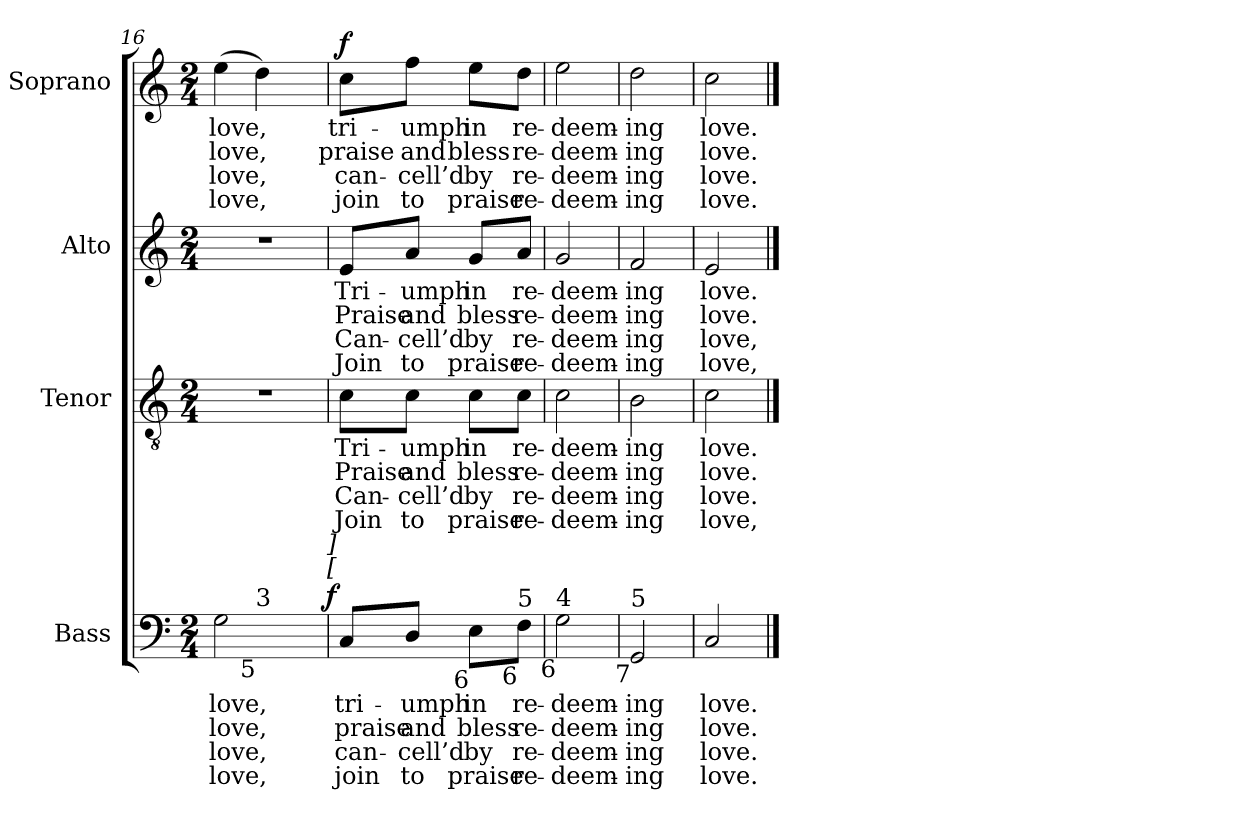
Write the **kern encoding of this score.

**kern	**text	**text	**text	**text	**dynam	**kern	**text	**text	**text	**text	**kern	**text	**text	**text	**text	**kern	**text	**text	**text	**text	**dynam
*part4	*part4	*part4	*part4	*part4	*part4	*part3	*part3	*part3	*part3	*part3	*part2	*part2	*part2	*part2	*part2	*part1	*part1	*part1	*part1	*part1	*part1
*staff4	*staff4	*staff4	*staff4	*staff4	*staff4	*staff3	*staff3	*staff3	*staff3	*staff3	*staff2	*staff2	*staff2	*staff2	*staff2	*staff1	*staff1	*staff1	*staff1	*staff1	*staff1
*I"Bass	*	*	*	*	*	*I"Tenor	*	*	*	*	*I"Alto	*	*	*	*	*I"Soprano	*	*	*	*	*
*I'B.	*	*	*	*	*	*I'T.	*	*	*	*	*I'A.	*	*	*	*	*I'S.	*	*	*	*	*
*clefF4	*	*	*	*	*	*clefGv2	*	*	*	*	*clefG2	*	*	*	*	*clefG2	*	*	*	*	*
*	*	*	*	*	*	*ITrd7c12	*	*	*	*	*	*	*	*	*	*	*	*	*	*	*
*k[]	*	*	*	*	*	*k[]	*	*	*	*	*k[]	*	*	*	*	*k[]	*	*	*	*	*
*C:	*	*	*	*	*	*C:	*	*	*	*	*C:	*	*	*	*	*C:	*	*	*	*	*
*M2/4	*	*	*	*	*	*M2/4	*	*	*	*	*M2/4	*	*	*	*	*M2/4	*	*	*	*	*
=16	=16	=16	=16	=16	=16	=16	=16	=16	=16	=16	=16	=16	=16	=16	=16	=16	=16	=16	=16	=16	=16
!	!LO:LY:b:color=#000000	!LO:LY:b:color=#000000	!LO:LY:b:color=#000000	!LO:LY:b:color=#000000	!	!LO:N:vis=1	!	!	!	!	!LO:N:vis=1	!	!	!	!	!	!	!	!	!	!
!LO:TX:b:rj:t=6	!	!	!	!	!	!	!	!	!	!	!	!	!	!	!	!	!	!	!	!	!
!LO:TX:t=4	!	!	!	!	!	!	!	!	!	!	!	!	!	!	!	!	!	!	!	!	!
!	!	!	!	!	!	!	!	!	!	!	!	!	!	!	!	!	!LO:LY:b:color=#000000	!LO:LY:b:color=#000000	!LO:LY:b:color=#000000	!LO:LY:b:color=#000000	!
*^	*	*	*	*	*	*	*	*	*	*	*	*	*	*	*	*	*	*	*	*	*
2Gi\	4ryy	love,	love,	love,	love,	.	2r	.	.	.	.	2r	.	.	.	.	(4eei\	love,	love,	love,	love,	.
!	!LO:TX:b:rj:t=5	!	!	!	!	!	!	!	!	!	!	!	!	!	!	!	!	!	!	!	!	!
!	!LO:TX:t=3	!	!	!	!	!	!	!	!	!	!	!	!	!	!	!	!	!	!	!	!	!
.	8ryy	.	.	.	.	.	.	.	.	.	.	.	.	.	.	.	4ddi\)	.	.	.	.	.
.	16ryy	.	.	.	.	.	.	.	.	.	.	.	.	.	.	.	.	.	.	.	.	.
.	32ryy	.	.	.	.	.	.	.	.	.	.	.	.	.	.	.	.	.	.	.	.	.
.	64ryy	.	.	.	.	.	.	.	.	.	.	.	.	.	.	.	.	.	.	.	.	.
.	128...ryy	.	.	.	.	.	.	.	.	.	.	.	.	.	.	.	.	.	.	.	.	.
!	!LO:TX:a:i:t=[	!	!	!	!	!	!	!	!	!	!	!	!	!	!	!	!	!	!	!	!	!
!	!LO:TX:a:i:t=]	!	!	!	!	!	!	!	!	!	!	!	!	!	!	!	!	!	!	!	!	!
.	1024ryy	.	.	.	.	f	.	.	.	.	.	.	.	.	.	.	.	.	.	.	.	.
*v	*v	*	*	*	*	*	*	*	*	*	*	*	*	*	*	*	*	*	*	*	*	*
=17	=17	=17	=17	=17	=17	=17	=17	=17	=17	=17	=17	=17	=17	=17	=17	=17	=17	=17	=17	=17	=17
*^	*	*	*	*	*	*	*	*	*	*	*	*	*	*	*	*	*	*	*	*	*
!	!	!LO:LY:b:color=#000000	!LO:LY:b:color=#000000	!LO:LY:b:color=#000000	!LO:LY:b:color=#000000	!	!	!	!	!	!	!	!	!	!	!	!	!	!	!	!	!
*v	*v	*	*	*	*	*	*	*	*	*	*	*	*	*	*	*	*	*	*	*	*	*
*^	*	*	*	*	*	*	*	*	*	*	*	*	*	*	*	*	*	*	*	*	*
!	!	!	!	!	!	!	!	!LO:LY:b:color=#000000	!LO:LY:b:color=#000000	!LO:LY:b:color=#000000	!LO:LY:b:color=#000000	!	!	!	!	!	!	!	!	!	!	!
*v	*v	*	*	*	*	*	*	*	*	*	*	*	*	*	*	*	*	*	*	*	*	*
*^	*	*	*	*	*	*	*	*	*	*	*	*	*	*	*	*	*	*	*	*	*
!	!	!	!	!	!	!	!	!	!	!	!	!	!LO:LY:b:color=#000000	!LO:LY:b:color=#000000	!LO:LY:b:color=#000000	!LO:LY:b:color=#000000	!	!	!	!	!	!
*v	*v	*	*	*	*	*	*	*	*	*	*	*	*	*	*	*	*	*	*	*	*	*
*^	*	*	*	*	*	*	*	*	*	*	*	*	*	*	*	*	*	*	*	*	*
!	!	!	!	!	!	!	!	!	!	!	!	!	!	!	!	!	!	!LO:LY:b:color=#000000	!LO:LY:b:color=#000000	!LO:LY:b:color=#000000	!LO:LY:b:color=#000000	!
*v	*v	*	*	*	*	*	*	*	*	*	*	*	*	*	*	*	*	*	*	*	*	*
8Ci/L	tri-	praise	can-	join	.	8Ci\L	Tri-	Praise	Can-	-Join	8ei/L	Tri-	Praise	Can-	-Join	8cci\L	tri-	praise	can-	-join	f
!	!LO:LY:b:color=#000000	!LO:LY:b:color=#000000	!LO:LY:b:color=#000000	!LO:LY:b:color=#000000	!	!	!	!	!	!	!	!	!	!	!	!	!	!	!	!	!
!	!	!	!	!	!	!	!LO:LY:b:color=#000000	!LO:LY:b:color=#000000	!LO:LY:b:color=#000000	!LO:LY:b:color=#000000	!	!	!	!	!	!	!	!	!	!	!
!	!	!	!	!	!	!	!	!	!	!	!	!LO:LY:b:color=#000000	!LO:LY:b:color=#000000	!LO:LY:b:color=#000000	!LO:LY:b:color=#000000	!	!	!	!	!	!
!	!	!	!	!	!	!	!	!	!	!	!	!	!	!	!	!	!LO:LY:b:color=#000000	!LO:LY:b:color=#000000	!LO:LY:b:color=#000000	!LO:LY:b:color=#000000	!
8Di/J	-umph	and	cell’d	-to	.	8Ci\J	-umph	and	cell’d	to	8ai/J	-umph	and	cell’d	to	8ffi\J	-umph	and	cell’d	to	.
!	!LO:LY:b:color=#000000	!LO:LY:b:color=#000000	!LO:LY:b:color=#000000	!LO:LY:b:color=#000000	!	!	!	!	!	!	!	!	!	!	!	!	!	!	!	!	!
!	!	!	!	!	!	!	!LO:LY:b:color=#000000	!LO:LY:b:color=#000000	!LO:LY:b:color=#000000	!LO:LY:b:color=#000000	!	!	!	!	!	!	!	!	!	!	!
!	!	!	!	!	!	!	!	!	!	!	!	!LO:LY:b:color=#000000	!LO:LY:b:color=#000000	!LO:LY:b:color=#000000	!LO:LY:b:color=#000000	!	!	!	!	!	!
!LO:TX:b:rj:t=6	!	!	!	!	!	!	!	!	!	!	!	!	!	!	!	!	!	!	!	!	!
!	!	!	!	!	!	!	!	!	!	!	!	!	!	!	!	!	!LO:LY:b:color=#000000	!LO:LY:b:color=#000000	!LO:LY:b:color=#000000	!LO:LY:b:color=#000000	!
8Ei\L	in	bless	by	praise	.	8Ci\L	in	bless	by	praise	8gi/L	in	bless	by	praise	8eei\L	in	bless	by	praise	.
!	!LO:LY:b:color=#000000	!LO:LY:b:color=#000000	!LO:LY:b:color=#000000	!LO:LY:b:color=#000000	!	!	!	!	!	!	!	!	!	!	!	!	!	!	!	!	!
!	!	!	!	!	!	!	!LO:LY:b:color=#000000	!LO:LY:b:color=#000000	!LO:LY:b:color=#000000	!LO:LY:b:color=#000000	!	!	!	!	!	!	!	!	!	!	!
!	!	!	!	!	!	!	!	!	!	!	!	!LO:LY:b:color=#000000	!LO:LY:b:color=#000000	!LO:LY:b:color=#000000	!LO:LY:b:color=#000000	!	!	!	!	!	!
!LO:TX:b:rj:t=6	!	!	!	!	!	!	!	!	!	!	!	!	!	!	!	!	!	!	!	!	!
!LO:TX:t=5	!	!	!	!	!	!	!	!	!	!	!	!	!	!	!	!	!	!	!	!	!
!	!	!	!	!	!	!	!	!	!	!	!	!	!	!	!	!	!LO:LY:b:color=#000000	!LO:LY:b:color=#000000	!LO:LY:b:color=#000000	!LO:LY:b:color=#000000	!
8Fi\J	re-	re-	-re-	re-	.	8Ci\J	re-	re-	re-	-re-	8ai/J	re-	re-	re-	-re-	8ddi\J	re-	re-	re-	-re-	.
=18	=18	=18	=18	=18	=18	=18	=18	=18	=18	=18	=18	=18	=18	=18	=18	=18	=18	=18	=18	=18	=18
!	!LO:LY:b:color=#000000	!LO:LY:b:color=#000000	!LO:LY:b:color=#000000	!LO:LY:b:color=#000000	!	!	!	!	!	!	!	!	!	!	!	!	!	!	!	!	!
!	!	!	!	!	!	!	!LO:LY:b:color=#000000	!LO:LY:b:color=#000000	!LO:LY:b:color=#000000	!LO:LY:b:color=#000000	!	!	!	!	!	!	!	!	!	!	!
!	!	!	!	!	!	!	!	!	!	!	!	!LO:LY:b:color=#000000	!LO:LY:b:color=#000000	!LO:LY:b:color=#000000	!LO:LY:b:color=#000000	!	!	!	!	!	!
!LO:TX:b:rj:t=6	!	!	!	!	!	!	!	!	!	!	!	!	!	!	!	!	!	!	!	!	!
!LO:TX:t=4	!	!	!	!	!	!	!	!	!	!	!	!	!	!	!	!	!	!	!	!	!
!	!	!	!	!	!	!	!	!	!	!	!	!	!	!	!	!	!LO:LY:b:color=#000000	!LO:LY:b:color=#000000	!LO:LY:b:color=#000000	!LO:LY:b:color=#000000	!
2Gi\	-deem-	-deem-	-deem-	-deem-	.	2Ci\	-deem-	-deem-	-deem-	-deem-	2gi/	-deem-	-deem-	-deem-	-deem-	2eei\	-deem-	-deem-	-deem-	-deem-	.
=19	=19	=19	=19	=19	=19	=19	=19	=19	=19	=19	=19	=19	=19	=19	=19	=19	=19	=19	=19	=19	=19
!	!LO:LY:b:color=#000000	!LO:LY:b:color=#000000	!LO:LY:b:color=#000000	!LO:LY:b:color=#000000	!	!	!	!	!	!	!	!	!	!	!	!	!	!	!	!	!
!	!	!	!	!	!	!	!LO:LY:b:color=#000000	!LO:LY:b:color=#000000	!LO:LY:b:color=#000000	!LO:LY:b:color=#000000	!	!	!	!	!	!	!	!	!	!	!
!	!	!	!	!	!	!	!	!	!	!	!	!LO:LY:b:color=#000000	!LO:LY:b:color=#000000	!LO:LY:b:color=#000000	!LO:LY:b:color=#000000	!	!	!	!	!	!
!LO:TX:b:rj:t=7	!	!	!	!	!	!	!	!	!	!	!	!	!	!	!	!	!	!	!	!	!
!LO:TX:t=5	!	!	!	!	!	!	!	!	!	!	!	!	!	!	!	!	!	!	!	!	!
!	!	!	!	!	!	!	!	!	!	!	!	!	!	!	!	!	!LO:LY:b:color=#000000	!LO:LY:b:color=#000000	!LO:LY:b:color=#000000	!LO:LY:b:color=#000000	!
2GGi/	-ing	-ing	ing	-ing	.	2BBi\	-ing	-ing	-ing	ing	2fi/	-ing	-ing	-ing	ing	2ddi\	-ing	-ing	-ing	ing	.
=20	=20	=20	=20	=20	=20	=20	=20	=20	=20	=20	=20	=20	=20	=20	=20	=20	=20	=20	=20	=20	=20
!	!LO:LY:b:color=#000000	!LO:LY:b:color=#000000	!LO:LY:b:color=#000000	!LO:LY:b:color=#000000	!	!	!	!	!	!	!	!	!	!	!	!	!	!	!	!	!
!	!	!	!	!	!	!	!LO:LY:b:color=#000000	!LO:LY:b:color=#000000	!LO:LY:b:color=#000000	!LO:LY:b:color=#000000	!	!	!	!	!	!	!	!	!	!	!
!	!	!	!	!	!	!	!	!	!	!	!	!LO:LY:b:color=#000000	!LO:LY:b:color=#000000	!LO:LY:b:color=#000000	!LO:LY:b:color=#000000	!	!	!	!	!	!
!	!	!	!	!	!	!	!	!	!	!	!	!	!	!	!	!	!LO:LY:b:color=#000000	!LO:LY:b:color=#000000	!LO:LY:b:color=#000000	!LO:LY:b:color=#000000	!
2Ci/	love.	love.	love.	love.	.	2Ci\	love.	love.	love.	love,	2ei/	love.	love.	love,	love,	2cci\	love.	love.	love.	love.	.
==	==	==	==	==	==	==	==	==	==	==	==	==	==	==	==	==	==	==	==	==	==
*-	*-	*-	*-	*-	*-	*-	*-	*-	*-	*-	*-	*-	*-	*-	*-	*-	*-	*-	*-	*-	*-
